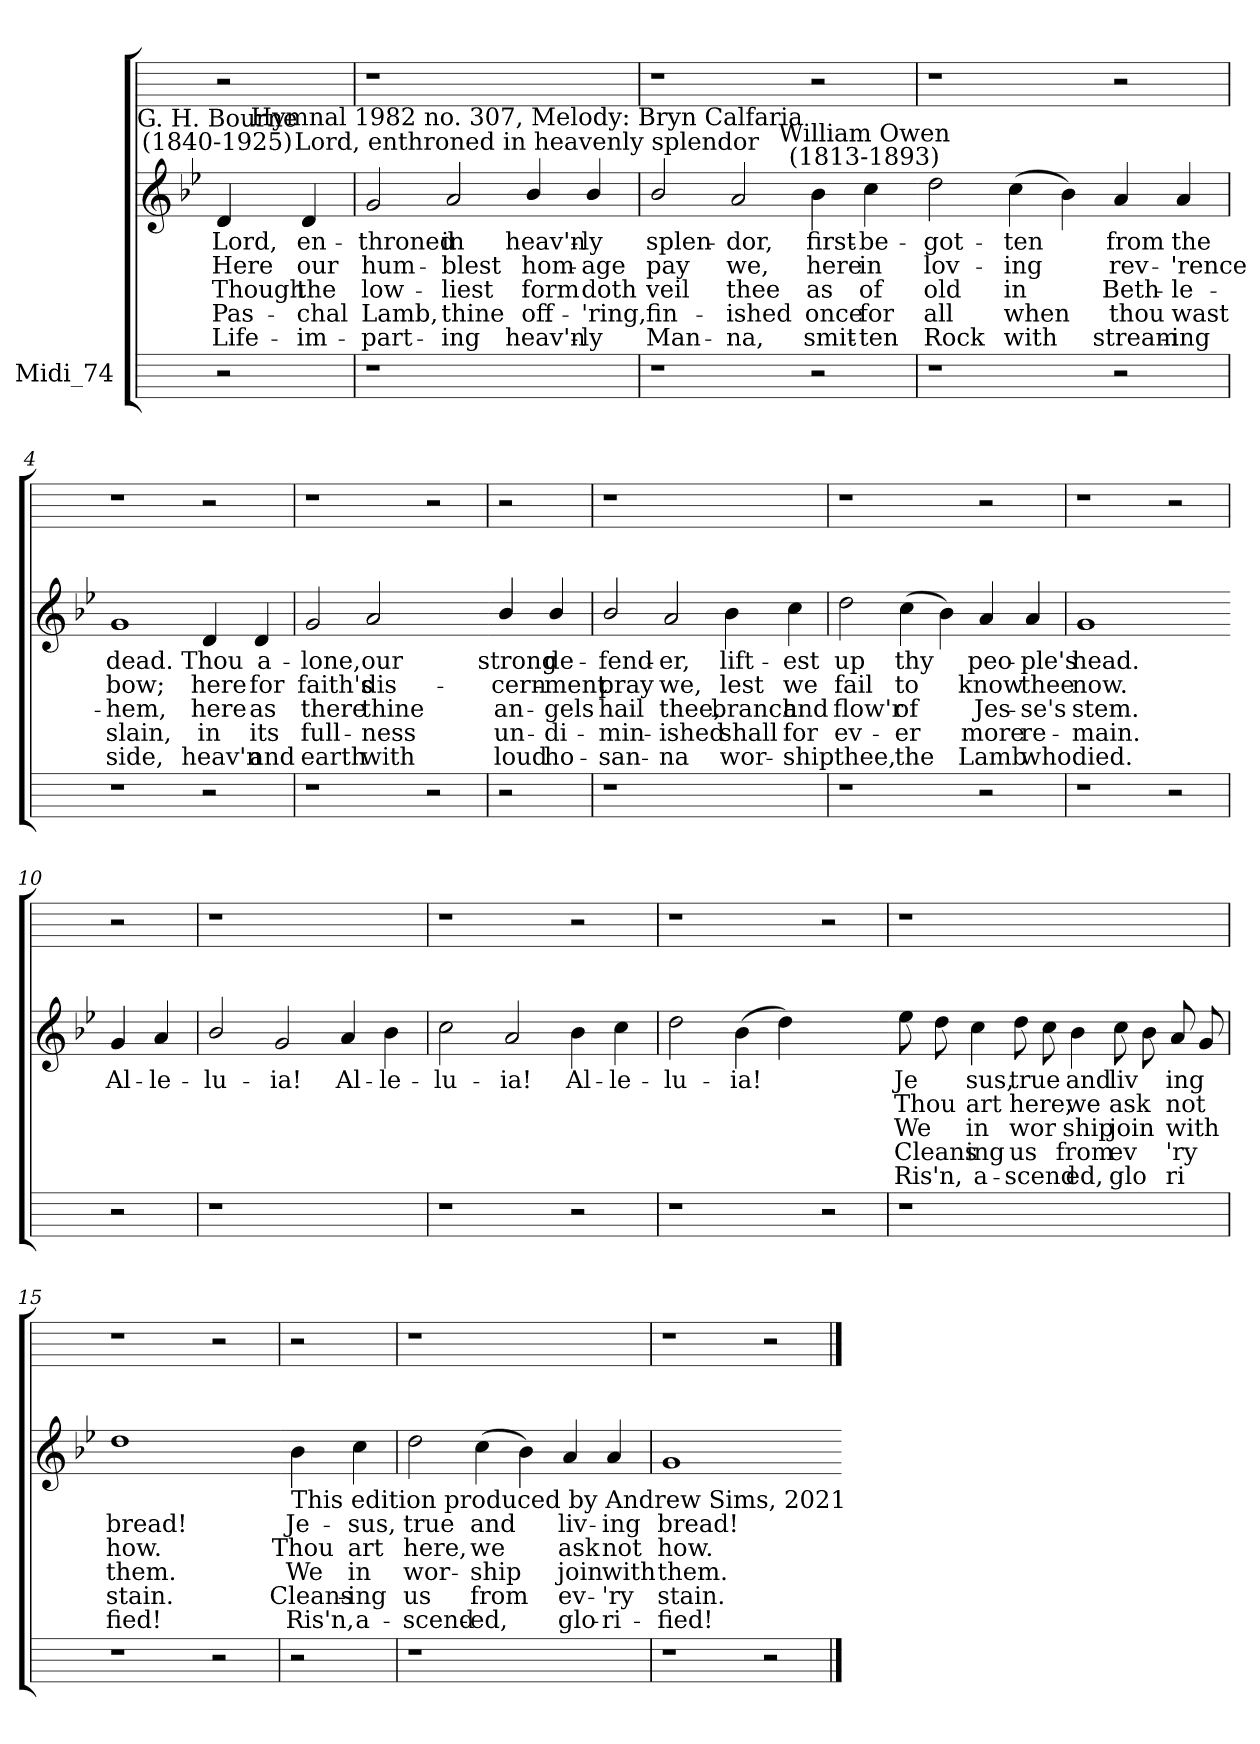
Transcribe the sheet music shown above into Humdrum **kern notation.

**kern	**kern	**text	**text	**text	**text	**text	**kern
*part3	*part2	*part2	*part2	*part2	*part2	*part2	*part1
*staff3	*staff2	*staff2	*staff2	*staff2	*staff2	*staff2	*staff1
*I"Midi_74	*	*	*	*	*	*	*
*	*clefG2	*	*	*	*	*	*
*	*k[b-e-]	*	*	*	*	*	*
*	*B-:	*	*	*	*	*	*
=	=	=	=	=	=	=	=
!	!LO:TX:a:cj:t=G. H. Bourne\n(1840-1925)	!	!	!	!	!	!
!	!	!LO:LY:b	!LO:LY:b	!LO:LY:b	!LO:LY:b	!LO:LY:b	!
2r	4d	Lord,	Here	Though	Pas-	-Life-	2r
!	!	!LO:LY:b	!LO:LY:b	!LO:LY:b	!LO:LY:b	!LO:LY:b	!
.	4d	-en-	-our	the	chal	im-	.
=1	=1	=1	=1	=1	=1	=1	=1
!	!	!LO:LY:b	!LO:LY:b	!LO:LY:b	!LO:LY:b	!LO:LY:b	!
1r	2g	-throned	hum-	-low-	-Lamb,	part-	1r
!	!	!LO:LY:b	!LO:LY:b	!LO:LY:b	!LO:LY:b	!LO:LY:b	!
.	2a	-in	blest	liest	thine	ing	.
!	!LO:TX:a:cj:t=Lord, enthroned in heavenly splendor	!	!	!	!	!	!
!	!LO:TX:a:cj:t=Hymnal 1982 no. 307, Melody&colon; Bryn Calfaria	!	!	!	!	!	!
!	!	!LO:LY:b	!LO:LY:b	!LO:LY:b	!LO:LY:b	!LO:LY:b	!
2ryy	4b-/	heav'n-	-hom-	-form	off-	-heav'n-	2ryy
!	!	!LO:LY:b	!LO:LY:b	!LO:LY:b	!LO:LY:b	!LO:LY:b	!
.	4b-/	-ly	age	doth	'ring,	ly	.
=2	=2	=2	=2	=2	=2	=2	=2
!	!	!LO:LY:b	!LO:LY:b	!LO:LY:b	!LO:LY:b	!LO:LY:b	!
1r	2b-/	splen-	-pay	veil	fin-	-Man-	1r
!	!	!LO:LY:b	!LO:LY:b	!LO:LY:b	!LO:LY:b	!LO:LY:b	!
.	2a	-dor,	we,	thee	ished	na,	.
!	!	!LO:LY:b	!LO:LY:b	!LO:LY:b	!LO:LY:b	!LO:LY:b	!
2r	4b-	first-	-here	as	once	smit-	2r
!	!LO:TX:a:cj:t=William Owen\n(1813-1893)	!	!	!	!	!	!
!	!	!LO:LY:b	!LO:LY:b	!LO:LY:b	!LO:LY:b	!LO:LY:b	!
.	4cc	-be-	-in	of	for	ten	.
!!LO:LB:g=z
=3	=3-	=3	=3	=3	=3	=3	=3
!	!	!LO:LY:b	!LO:LY:b	!LO:LY:b	!LO:LY:b	!LO:LY:b	!
1r	2dd	got-	-lov-	-old	all	Rock	1r
!	!	!LO:LY:b	!LO:LY:b	!LO:LY:b	!LO:LY:b	!LO:LY:b	!
.	(>4cc	ten	ing	in	when	with	.
.	4b-)	.	.	.	.	.	.
!	!	!LO:LY:b	!LO:LY:b	!LO:LY:b	!LO:LY:b	!LO:LY:b	!
2r	4a	from	rev-	-Beth-	-thou	stream-	2r
!	!	!LO:LY:b	!LO:LY:b	!LO:LY:b	!LO:LY:b	!LO:LY:b	!
.	4a	-the	'rence	le-	-wast	ing	.
=4	=4	=4	=4	=4	=4	=4	=4
!	!	!LO:LY:b	!LO:LY:b	!LO:LY:b	!LO:LY:b	!LO:LY:b	!
1r	1g	dead.	bow;	hem,	slain,	side,	1r
!	!	!LO:LY:b	!LO:LY:b	!LO:LY:b	!LO:LY:b	!LO:LY:b	!
2r	4d	Thou	here	here	in	heav'n	2r
!	!	!LO:LY:b	!LO:LY:b	!LO:LY:b	!LO:LY:b	!LO:LY:b	!
.	4d	a-	-for	as	its	and	.
=5	=5	=5	=5	=5	=5	=5	=5
!	!	!LO:LY:b	!LO:LY:b	!LO:LY:b	!LO:LY:b	!LO:LY:b	!
1r	2g	lone,	faith's	there	full-	-earth	1r
!	!	!LO:LY:b	!LO:LY:b	!LO:LY:b	!LO:LY:b	!LO:LY:b	!
.	2a	our	dis-	-thine	ness	with	.
2r	2ryy	.	.	.	.	.	2r
!!LO:LB:g=z
=6	=6-	=6	=6	=6	=6	=6	=6
!	!	!LO:LY:b	!LO:LY:b	!LO:LY:b	!LO:LY:b	!LO:LY:b	!
2r	4b-/	strong	cern-	-an-	-un-	-loud	2r
!	!	!LO:LY:b	!LO:LY:b	!LO:LY:b	!LO:LY:b	!LO:LY:b	!
.	4b-/	de-	-ment	gels	di-	-ho-	.
=7	=7	=7	=7	=7	=7	=7	=7
!	!	!LO:LY:b	!LO:LY:b	!LO:LY:b	!LO:LY:b	!LO:LY:b	!
1r	2b-/	-fend-	-pray	hail	min-	-san-	1r
!	!	!LO:LY:b	!LO:LY:b	!LO:LY:b	!LO:LY:b	!LO:LY:b	!
.	2a	-er,	we,	thee,	ished	na	.
!	!	!LO:LY:b	!LO:LY:b	!LO:LY:b	!LO:LY:b	!LO:LY:b	!
2ryy	4b-	lift-	-lest	branch	shall	wor-	2ryy
!	!	!LO:LY:b	!LO:LY:b	!LO:LY:b	!LO:LY:b	!LO:LY:b	!
.	4cc	-est	we	and	for	ship	.
=8	=8	=8	=8	=8	=8	=8	=8
!	!	!LO:LY:b	!LO:LY:b	!LO:LY:b	!LO:LY:b	!LO:LY:b	!
1r	2dd	up	fail	flow'r	ev-	-thee,	1r
!	!	!LO:LY:b	!LO:LY:b	!LO:LY:b	!LO:LY:b	!LO:LY:b	!
.	(>4cc	thy	to	of	er	the	.
.	4b-)	.	.	.	.	.	.
!	!	!LO:LY:b	!LO:LY:b	!LO:LY:b	!LO:LY:b	!LO:LY:b	!
2r	4a	peo-	-know	Jes-	-more	Lamb	2r
!	!	!LO:LY:b	!LO:LY:b	!LO:LY:b	!LO:LY:b	!LO:LY:b	!
.	4a	ple's	thee	se's	re-	-who	.
=9	=9	=9	=9	=9	=9	=9	=9
!	!	!LO:LY:b	!LO:LY:b	!LO:LY:b	!LO:LY:b	!LO:LY:b	!
1r	1g	head.	now.	stem.	main.	died.	1r
2r	2ryy	.	.	.	.	.	2r
!!LO:LB:g=z
=10	=10-	=10	=10	=10	=10	=10	=10
!	!	!LO:LY:b	!	!	!	!	!
2r	4g	Al-	.	.	.	.	2r
!	!	!LO:LY:b	!	!	!	!	!
.	4a	-le-	.	.	.	.	.
=11	=11	=11	=11	=11	=11	=11	=11
!	!	!LO:LY:b	!	!	!	!	!
1r	2b-/	-lu-	.	.	.	.	1r
!	!	!LO:LY:b	!	!	!	!	!
.	2g	-ia!	.	.	.	.	.
!	!	!LO:LY:b	!	!	!	!	!
2ryy	4a	Al-	.	.	.	.	2ryy
!	!	!LO:LY:b	!	!	!	!	!
.	4b-	-le-	.	.	.	.	.
=12	=12	=12	=12	=12	=12	=12	=12
!	!	!LO:LY:b	!	!	!	!	!
1r	2cc	-lu-	.	.	.	.	1r
!	!	!LO:LY:b	!	!	!	!	!
.	2a	-ia!	.	.	.	.	.
!	!	!LO:LY:b	!	!	!	!	!
2r	4b-	Al-	.	.	.	.	2r
!	!	!LO:LY:b	!	!	!	!	!
.	4cc	-le-	.	.	.	.	.
=13	=13	=13	=13	=13	=13	=13	=13
!	!	!LO:LY:b	!	!	!	!	!
1r	2dd	-lu-	.	.	.	.	1r
!	!	!LO:LY:b	!	!	!	!	!
.	(>4b-	-ia!	.	.	.	.	.
.	4dd)	.	.	.	.	.	.
2r	2ryy	.	.	.	.	.	2r
!!LO:LB:g=z
=14	=14-	=14	=14	=14	=14	=14	=14
!	!	!LO:LY:b	!LO:LY:b	!LO:LY:b	!LO:LY:b	!LO:LY:b	!
1r	8ee-	Je	Thou	We	Cleans	Ris'n,	1r
.	8dd	.	.	.	.	.	.
!	!	!LO:LY:b	!LO:LY:b	!LO:LY:b	!LO:LY:b	!LO:LY:b	!
.	4cc	sus,	art	in	ing	a-	.
!	!	!LO:LY:b	!LO:LY:b	!LO:LY:b	!LO:LY:b	!LO:LY:b	!
.	8dd	-true	here,	wor	us	scend	.
.	8cc	.	.	.	.	.	.
!	!	!LO:LY:b	!LO:LY:b	!LO:LY:b	!LO:LY:b	!LO:LY:b	!
.	4b-	and	we	ship	from	ed,	.
!	!	!LO:LY:b	!LO:LY:b	!LO:LY:b	!LO:LY:b	!LO:LY:b	!
2ryy	8cc	liv	ask	join	ev	glo	2ryy
.	8b-	.	.	.	.	.	.
!	!	!LO:LY:b	!LO:LY:b	!LO:LY:b	!LO:LY:b	!LO:LY:b	!
.	8a	ing	not	with	'ry	ri	.
.	8g	.	.	.	.	.	.
=15	=15	=15	=15	=15	=15	=15	=15
!	!	!LO:LY:b	!LO:LY:b	!LO:LY:b	!LO:LY:b	!LO:LY:b	!
1r	1dd	bread!	how.	them.	stain.	fied!	1r
2r	2ryy	.	.	.	.	.	2r
!!LO:LB:g=z
=16	=16-	=16	=16	=16	=16	=16	=16
!	!LO:TX:b:t=This edition produced by Andrew Sims, 2021	!	!	!	!	!	!
!	!	!LO:LY:b	!LO:LY:b	!LO:LY:b	!LO:LY:b	!LO:LY:b	!
2r	4b-	Je-	-Thou	We	Cleans-	-Ris'n,	2r
!	!	!LO:LY:b	!LO:LY:b	!LO:LY:b	!LO:LY:b	!LO:LY:b	!
.	4cc	sus,	art	in	ing	a-	.
=17	=17	=17	=17	=17	=17	=17	=17
!	!	!LO:LY:b	!LO:LY:b	!LO:LY:b	!LO:LY:b	!LO:LY:b	!
1r	2dd	-true	here,	wor-	-us	scend-	1r
!	!	!LO:LY:b	!LO:LY:b	!LO:LY:b	!LO:LY:b	!LO:LY:b	!
.	(>4cc	-and	we	ship	from	ed,	.
.	4b-)	.	.	.	.	.	.
!	!	!LO:LY:b	!LO:LY:b	!LO:LY:b	!LO:LY:b	!LO:LY:b	!
2ryy	4a	liv-	-ask	join	ev-	-glo-	2ryy
!	!	!LO:LY:b	!LO:LY:b	!LO:LY:b	!LO:LY:b	!LO:LY:b	!
.	4a	-ing	not	with	'ry	ri-	.
=18	=18	=18	=18	=18	=18	=18	=18
!	!	!LO:LY:b	!LO:LY:b	!LO:LY:b	!LO:LY:b	!LO:LY:b	!
1r	1g	-bread!	how.	them.	stain.	fied!	1r
2r	2ryy	.	.	.	.	.	2r
==	=-	==	==	==	==	==	==
*-	*-	*-	*-	*-	*-	*-	*-
